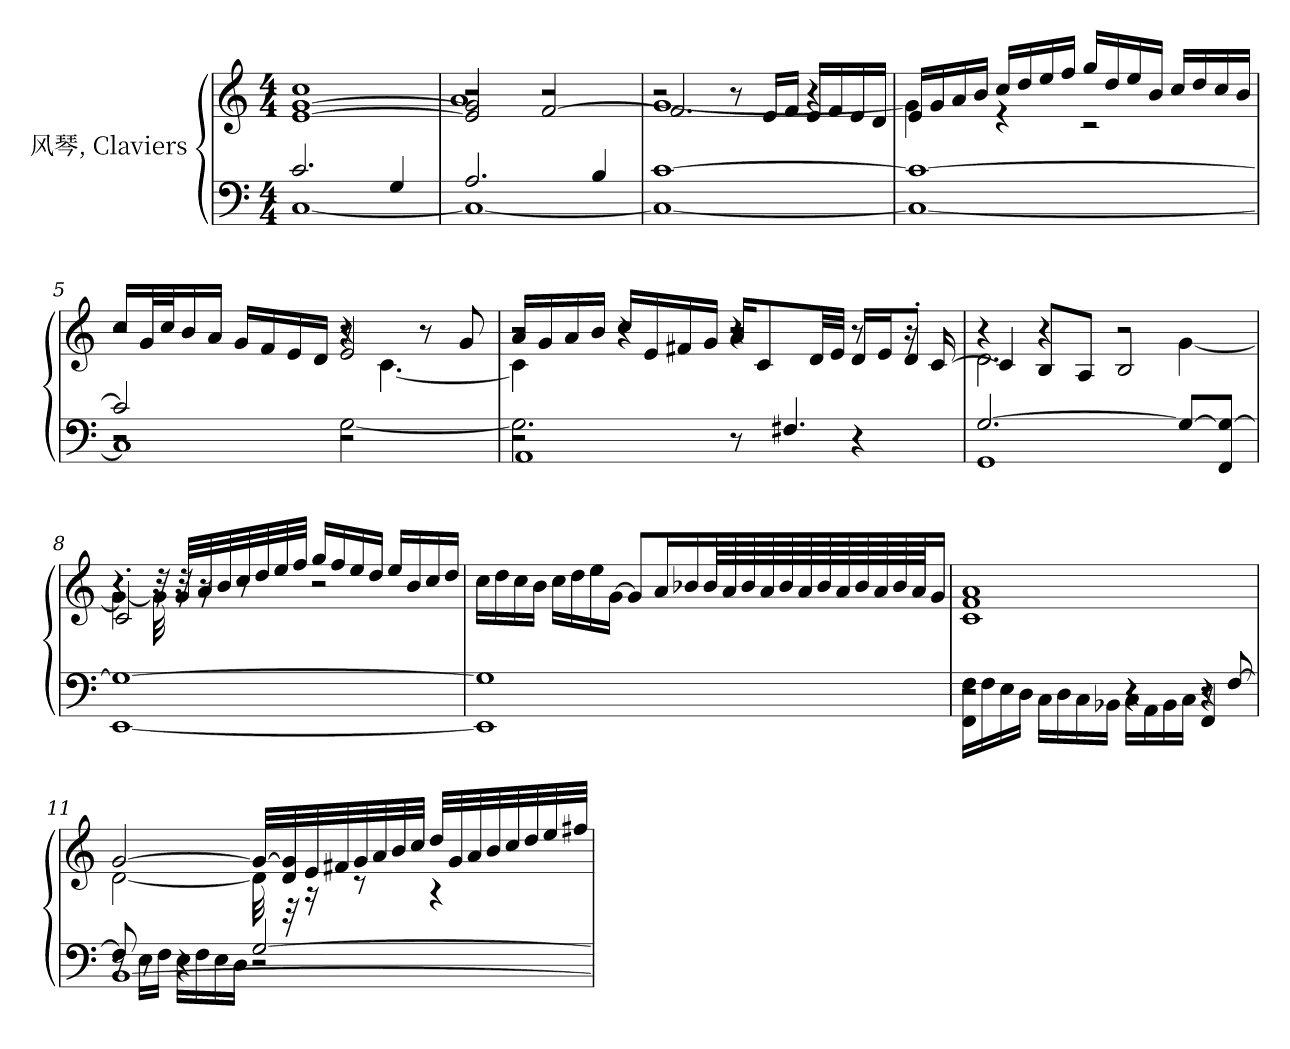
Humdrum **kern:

**kern	**kern
*part1	*part1
*staff2	*staff1
*I"风琴, Claviers	*
*clefF4	*clefG2
*k[]	*k[]
*M4/4	*M4/4
*MM72	*MM72
=1	=1
*^	*^
2.c/	[1C	[1e [1g	1cc
4G/	.	.	.
=2	=2	=2	=2
*	*	*	*^
2.A/	1C_	2e/] 2g/]	1a	2r
.	.	2r	.	[2f/
4B/	.	.	.	.
=3	=3	=3	=3	=3
[1c	1C_	2r	[1g	2.f/]
.	.	8r	.	.
.	.	16e/LL	.	.
.	.	16f/JJ	.	.
.	.	16e/LL	.	4r
.	.	16f/	.	.
.	.	16e/	.	.
.	.	16d/JJ	.	.
*	*	*	*v	*v
=4	=4	=4	=4
1c_	1C_	16e/LL	4g\]
.	.	16g/	.
.	.	16a/	.
.	.	16b/JJ	.
.	.	16cc/LL	4r
.	.	16dd/	.
.	.	16ee/	.
.	.	16ff/JJ	.
.	.	16gg/LL	2r
.	.	16dd/	.
.	.	16ee/	.
.	.	16b/JJ	.
.	.	16cc/LL	.
.	.	16dd/	.
.	.	16cc/	.
.	.	16b/JJ	.
!!LO:LB:g=z
=5	=5	=5	=5
*	*^	*	*^
2c/]	2r	1C]	16cc/LL	2r	2r
.	.	.	32g/L	.	.
.	.	.	32cc/J	.	.
.	.	.	16b/	.	.
.	.	.	16a/JJ	.	.
.	.	.	16g/LL	.	.
.	.	.	16f/	.	.
.	.	.	16e/	.	.
.	.	.	16d/JJ	.	.
2r	[2G\	.	4r	8r	2e/
.	.	.	.	[4.c\	.
.	.	.	8r	.	.
.	.	.	8g/	.	.
=6	=6	=6	=6	=6	=6
2r	2.G\]	1AA	16a/LL	4c\]	2r
.	.	.	16g/	.	.
.	.	.	16a/	.	.
.	.	.	16b/JJ	.	.
.	.	.	16cc/LL	4r	.
.	.	.	16e/	.	.
.	.	.	16f#X/	.	.
.	.	.	16g/JJ	.	.
8r	.	.	16a/KL	2r	4r
.	.	.	8c/	.	.
4.F#X/	.	.	.	.	.
.	.	.	32d/LL	.	.
.	.	.	32e/JJJ	.	.
.	4r	.	16d/LL	.	8r
.	.	.	16e/J	.	.
.	.	.	8d'/J	.	16r
.	.	.	.	.	[16c/
*	*v	*v	*	*	*
=7	=7	=7	=7	=7
[2.G/	1GG	4r	2.d\	4c/]
.	.	8B/L	.	4r
.	.	8A/J	.	.
.	.	2r	.	2B/
8G/L_	.	.	[4g\	.
8FF/ 8G/_J	.	.	.	.
*v	*v	*	*	*
!!LO:LB:g=z	!!	!!
=8	=8	=8	=8
[1EE 1G_	4r	4g\_	2c'/
.	32r	32g\]	.
.	32g/LLL	32r	.
.	32a/	16r	.
.	32b/	.	.
.	32cc/	8r	.
.	32dd/	.	.
.	32ee/	.	.
.	32ff/JJJ	.	.
.	16gg/LL	2r	2r
.	16ff/	.	.
.	16ee/	.	.
.	16dd/JJ	.	.
.	16ee/LL	.	.
.	16b/	.	.
.	16cc/	.	.
.	16dd/JJ	.	.
*	*v	*v	*v
=9	=9
1EE] 1G]	16cc\LL
.	16dd\
.	16cc\
.	16b\JJ
.	16cc\LL
.	16dd\
.	16ee\
.	[16g\JJ
.	8g/L]
.	16a/L
.	16b-X/
.	64b-/LL
.	64a/
.	64b-/
.	64a/
.	64b-/
.	64a/
.	64b-/
.	64a/
.	64b-/
.	64a/
.	64b-/
.	64a/JJ
.	16g/JJ
!!LO:LB:g=z
=10	=10
*^	*
*	*^	*
2r	16FF\ 16F\LL	2r	1c 1f 1a
.	16F\	.	.
.	16E\	.	.
.	16D\JJ	.	.
.	16C\LL	.	.
.	16D\	.	.
.	16C\	.	.
.	16BB-X\JJ	.	.
4r	16C\LL	4r	.
.	16AA\	.	.
.	16BB-\	.	.
.	16C\JJ	.	.
8r	4r	4FF/	.
[8F/	.	.	.
=11	=11	=11	=11
*	*	*	*^
8F/]	8r	[1BB	[2g/	[2d\
8r	16E\LL	.	.	.
.	16F\JJ	.	.	.
4r	16E\LL	.	.	.
.	16F\	.	.	.
.	16E\	.	.	.
.	16D\JJ	.	.	.
[2G/	2r	.	32g/LLL_	32d\]
.	.	.	32d/ 32g/]	32r
.	.	.	32e/	16r
.	.	.	32f#X/	.
.	.	.	32g/	8r
.	.	.	32a/	.
.	.	.	32b/	.
.	.	.	32cc/JJJ	.
.	.	.	32dd/LLL	4r
.	.	.	32g/	.
.	.	.	32a/	.
.	.	.	32b/	.
.	.	.	32cc/	.
.	.	.	32dd/	.
.	.	.	32ee/	.
.	.	.	32ff#X/JJJ	.
*v	*v	*v	*	*
*	*v	*v
=	=
*-	*-
